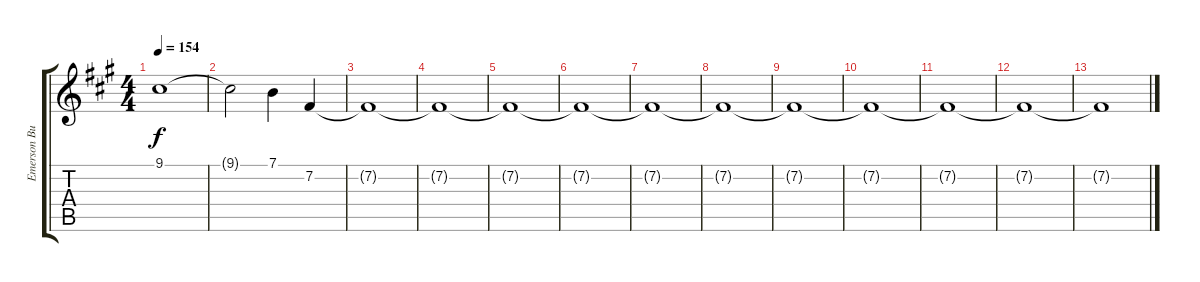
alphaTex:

\track ("Emerson Burton (Keyboard)" "Emerson Bu") {instrument electricgrandpiano}
\staff {score tabs}
\tuning (E4 B3 G3 D3 A2 E2) {hide}
\ts (4 4)
\tempo 154
\clef g2
\ks a
9.1.1{dy f} |
9.1{t}.2 7.1.4 7.2.4 |
7.2{t}.1 |
7.2{t}.1 |
7.2{t}.1 |
7.2{t}.1 |
7.2{t}.1 |
7.2{t}.1 |
7.2{t}.1 |
7.2{t}.1 |
7.2{t}.1 |
7.2{t}.1 |
7.2{t}.1
